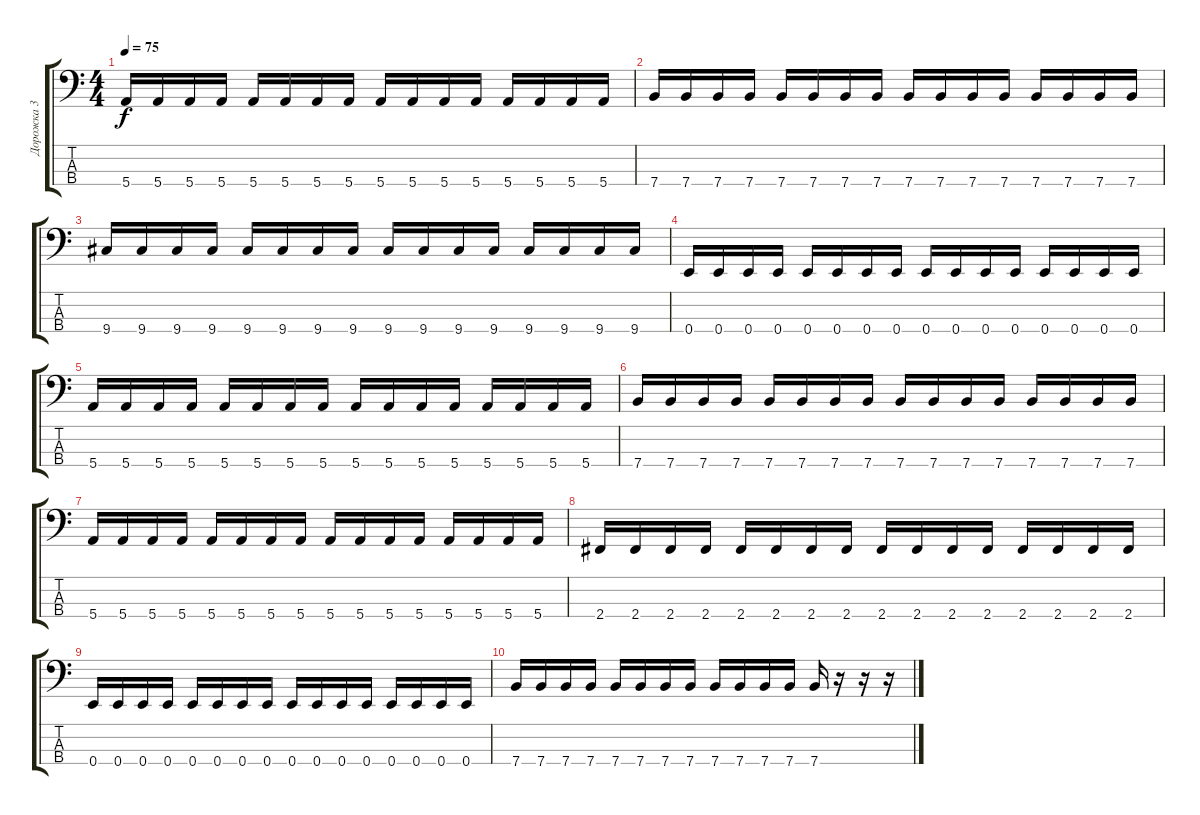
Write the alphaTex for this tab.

\track ("Дорожка 3" "Дорожка 3") {instrument electricbassfinger}
\staff {score tabs}
\tuning (G2 D2 A1 E1) {hide}
\ts (4 4)
\tempo 75
\clef f4
\ks c
5.4.16{dy f} 5.4.16 5.4.16 5.4.16 5.4.16 5.4.16 5.4.16 5.4.16 5.4.16 5.4.16 5.4.16 5.4.16 5.4.16 5.4.16 5.4.16 5.4.16 |
7.4.16 7.4.16 7.4.16 7.4.16 7.4.16 7.4.16 7.4.16 7.4.16 7.4.16 7.4.16 7.4.16 7.4.16 7.4.16 7.4.16 7.4.16 7.4.16 |
9.4.16 9.4.16 9.4.16 9.4.16 9.4.16 9.4.16 9.4.16 9.4.16 9.4.16 9.4.16 9.4.16 9.4.16 9.4.16 9.4.16 9.4.16 9.4.16 |
0.4.16 0.4.16 0.4.16 0.4.16 0.4.16 0.4.16 0.4.16 0.4.16 0.4.16 0.4.16 0.4.16 0.4.16 0.4.16 0.4.16 0.4.16 0.4.16 |
5.4.16 5.4.16 5.4.16 5.4.16 5.4.16 5.4.16 5.4.16 5.4.16 5.4.16 5.4.16 5.4.16 5.4.16 5.4.16 5.4.16 5.4.16 5.4.16 |
7.4.16 7.4.16 7.4.16 7.4.16 7.4.16 7.4.16 7.4.16 7.4.16 7.4.16 7.4.16 7.4.16 7.4.16 7.4.16 7.4.16 7.4.16 7.4.16 |
5.4.16 5.4.16 5.4.16 5.4.16 5.4.16 5.4.16 5.4.16 5.4.16 5.4.16 5.4.16 5.4.16 5.4.16 5.4.16 5.4.16 5.4.16 5.4.16 |
2.4.16 2.4.16 2.4.16 2.4.16 2.4.16 2.4.16 2.4.16 2.4.16 2.4.16 2.4.16 2.4.16 2.4.16 2.4.16 2.4.16 2.4.16 2.4.16 |
0.4.16 0.4.16 0.4.16 0.4.16 0.4.16 0.4.16 0.4.16 0.4.16 0.4.16 0.4.16 0.4.16 0.4.16 0.4.16 0.4.16 0.4.16 0.4.16 |
7.4.16 7.4.16 7.4.16 7.4.16 7.4.16 7.4.16 7.4.16 7.4.16 7.4.16 7.4.16 7.4.16 7.4.16 7.4.16 r.16 r.16 r.16
